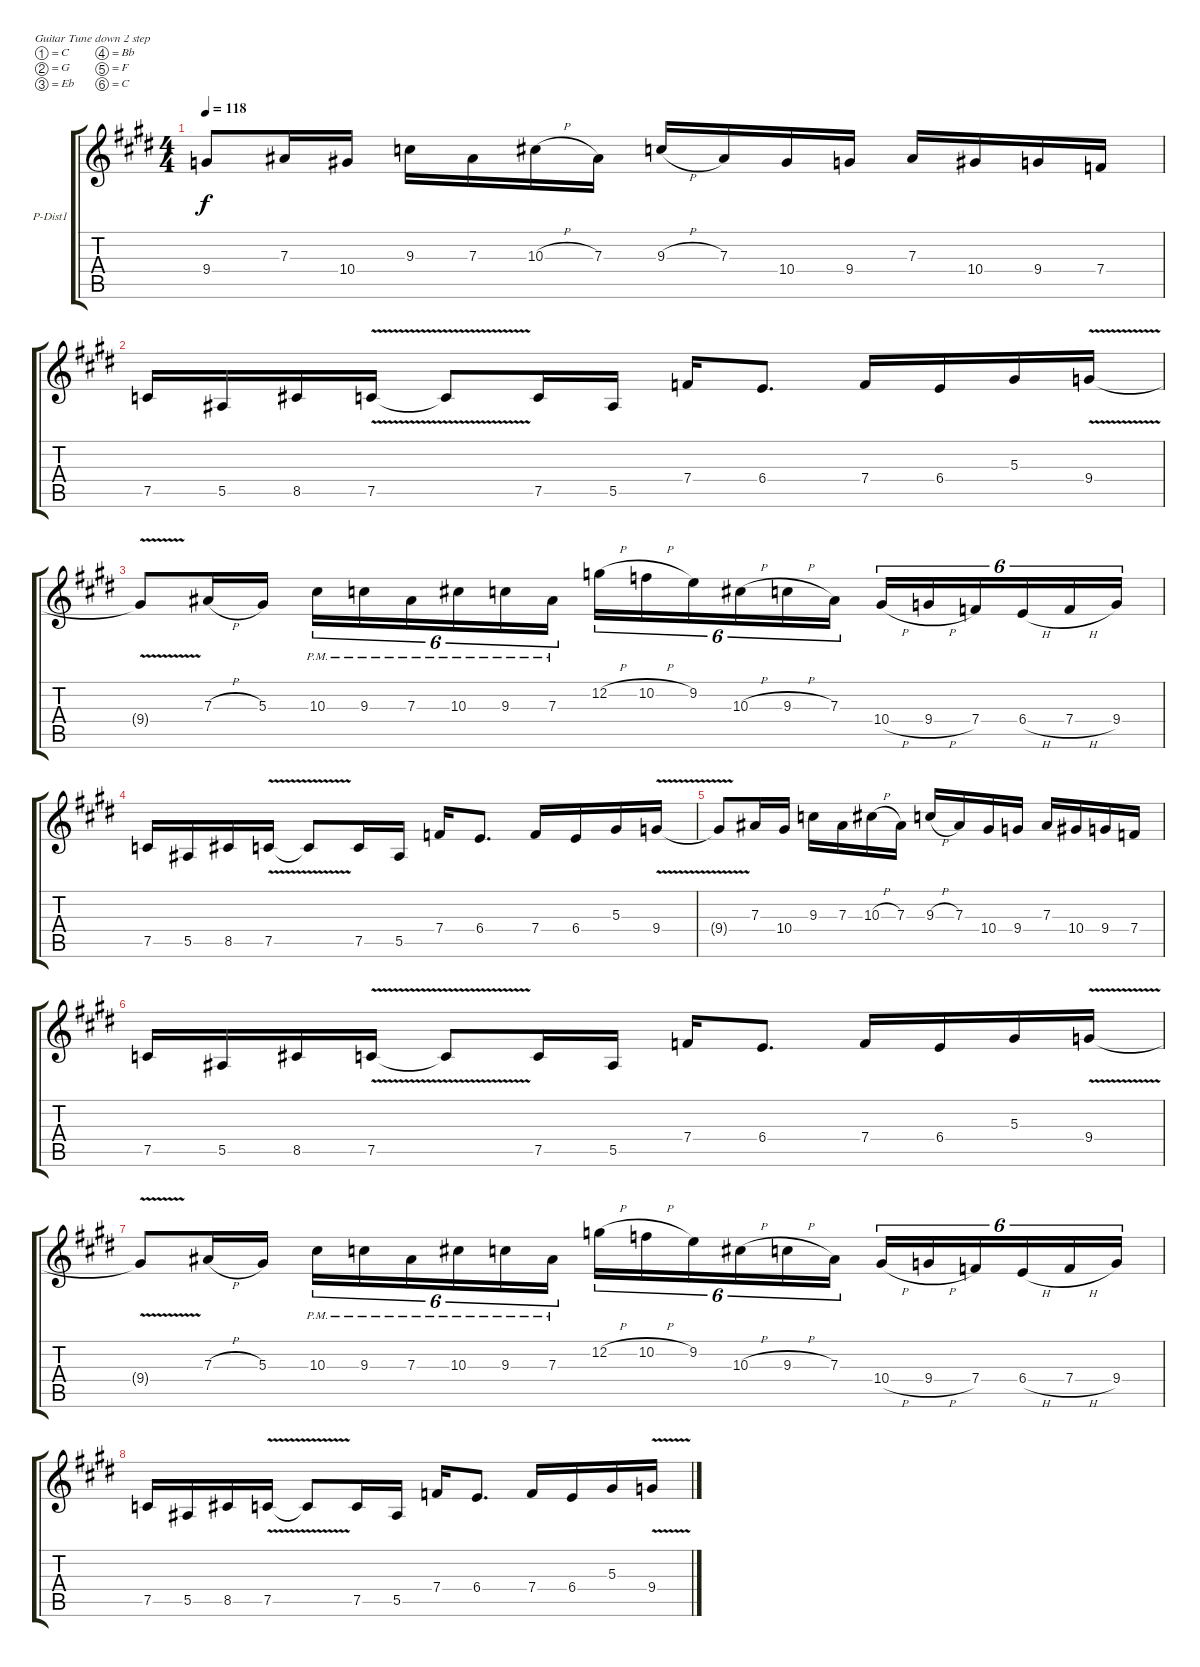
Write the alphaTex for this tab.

\defaultSystemsLayout 4
\bracketExtendMode groupsimilarinstruments
\firstSystemTrackNameOrientation horizontal
\otherSystemsTrackNameOrientation horizontal
\track ("Petrucci Dist 1" "P-Dist1") {instrument distortionguitar}
\staff {score tabs}
\tuning (C4 G3 Eb3 Bb2 F2 C2)
\ts (4 4)
\tempo 118
\clef g2
\ks e
9.4{t}.8{dy f} 7.3.16 10.4.16 9.3.16 7.3.16 10.3{h}.16 7.3.16 9.3{h}.16 7.3.16 10.4.16 9.4.16 7.3.16 10.4.16 9.4.16 7.4.16 |
7.5.16 5.5.16 8.5.16 7.5{v}.16 7.5{t}.8 7.5.16 5.5.16 7.4.16 6.4.8{d} 7.4.16 6.4.16 5.3.16 9.4{v}.16 |
9.4{t}.8 7.3{h}.16 5.3.16 10.3{pm}.16{tu (6 4)} 9.3{pm}.16{tu (6 4)} 7.3{pm}.16{tu (6 4)} 10.3{pm}.16{tu (6 4)} 9.3{pm}.16{tu (6 4)} 7.3{pm}.16{tu (6 4)} 12.2{h}.16{tu (6 4)} 10.2{h}.16{tu (6 4)} 9.2.16{tu (6 4)} 10.3{h}.16{tu (6 4)} 9.3{h}.16{tu (6 4)} 7.3.16{tu (6 4)} 10.4{h}.16{tu (6 4)} 9.4{h}.16{tu (6 4)} 7.4.16{tu (6 4)} 6.4{h}.16{tu (6 4)} 7.4{h}.16{tu (6 4)} 9.4.16{tu (6 4)} |
7.5.16 5.5.16 8.5.16 7.5{v}.16 7.5{t}.8 7.5.16 5.5.16 7.4.16 6.4.8{d} 7.4.16 6.4.16 5.3.16 9.4{v}.16 |
9.4{t}.8 7.3.16 10.4.16 9.3.16 7.3.16 10.3{h}.16 7.3.16 9.3{h}.16 7.3.16 10.4.16 9.4.16 7.3.16 10.4.16 9.4.16 7.4.16 |
7.5.16 5.5.16 8.5.16 7.5{v}.16 7.5{t}.8 7.5.16 5.5.16 7.4.16 6.4.8{d} 7.4.16 6.4.16 5.3.16 9.4{v}.16 |
9.4{t}.8 7.3{h}.16 5.3.16 10.3{pm}.16{tu (6 4)} 9.3{pm}.16{tu (6 4)} 7.3{pm}.16{tu (6 4)} 10.3{pm}.16{tu (6 4)} 9.3{pm}.16{tu (6 4)} 7.3{pm}.16{tu (6 4)} 12.2{h}.16{tu (6 4)} 10.2{h}.16{tu (6 4)} 9.2.16{tu (6 4)} 10.3{h}.16{tu (6 4)} 9.3{h}.16{tu (6 4)} 7.3.16{tu (6 4)} 10.4{h}.16{tu (6 4)} 9.4{h}.16{tu (6 4)} 7.4.16{tu (6 4)} 6.4{h}.16{tu (6 4)} 7.4{h}.16{tu (6 4)} 9.4.16{tu (6 4)} |
7.5.16 5.5.16 8.5.16 7.5{v}.16 7.5{t}.8 7.5.16 5.5.16 7.4.16 6.4.8{d} 7.4.16 6.4.16 5.3.16 9.4{v}.16
